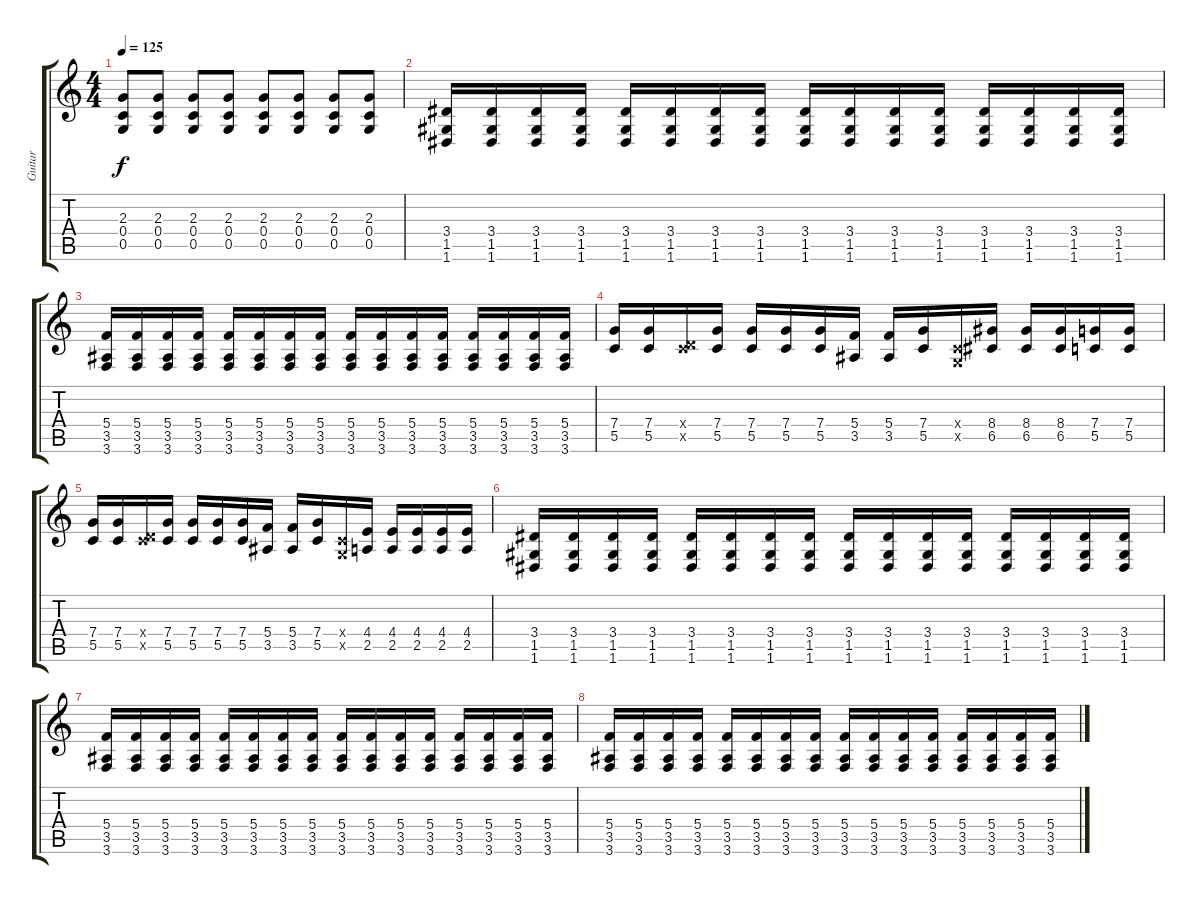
\track ("Guitar" "Guitar") {instrument overdrivenguitar}
\staff {score tabs}
\tuning (D4 A3 F3 C3 G2 D2) {hide}
\ts (4 4)
\tempo 125
\clef g2
\ks c
(2.3 0.4 0.5).8{dy f} (2.3 0.4 0.5).8 (2.3 0.4 0.5).8 (2.3 0.4 0.5).8 (2.3 0.4 0.5).8 (2.3 0.4 0.5).8 (2.3 0.4 0.5).8 (2.3 0.4 0.5).8 |
(3.4 1.5 1.6).16 (3.4 1.5 1.6).16 (3.4 1.5 1.6).16 (3.4 1.5 1.6).16 (3.4 1.5 1.6).16 (3.4 1.5 1.6).16 (3.4 1.5 1.6).16 (3.4 1.5 1.6).16 (3.4 1.5 1.6).16 (3.4 1.5 1.6).16 (3.4 1.5 1.6).16 (3.4 1.5 1.6).16 (3.4 1.5 1.6).16 (3.4 1.5 1.6).16 (3.4 1.5 1.6).16 (3.4 1.5 1.6).16 |
(5.4 3.5 3.6).16 (5.4 3.5 3.6).16 (5.4 3.5 3.6).16 (5.4 3.5 3.6).16 (5.4 3.5 3.6).16 (5.4 3.5 3.6).16 (5.4 3.5 3.6).16 (5.4 3.5 3.6).16 (5.4 3.5 3.6).16 (5.4 3.5 3.6).16 (5.4 3.5 3.6).16 (5.4 3.5 3.6).16 (5.4 3.5 3.6).16 (5.4 3.5 3.6).16 (5.4 3.5 3.6).16 (5.4 3.5 3.6).16 |
(7.4 5.5).16 (7.4 5.5).16 (0.4{x} 7.5{x}).16 (7.4 5.5).16 (7.4 5.5).16 (7.4 5.5).16 (7.4 5.5).16 (5.4 3.5).16 (5.4 3.5).16 (7.4 5.5).16 (0.4{x} 0.5{x}).16 (8.4 6.5).16 (8.4 6.5).16 (8.4 6.5).16 (7.4 5.5).16 (7.4 5.5).16 |
(7.4 5.5).16 (7.4 5.5).16 (0.4{x} 7.5{x}).16 (7.4 5.5).16 (7.4 5.5).16 (7.4 5.5).16 (7.4 5.5).16 (5.4 3.5).16 (5.4 3.5).16 (7.4 5.5).16 (0.4{x} 0.5{x}).16 (4.4 2.5).16 (4.4 2.5).16 (4.4 2.5).16 (4.4 2.5).16 (4.4 2.5).16 |
(3.4 1.5 1.6).16 (3.4 1.5 1.6).16 (3.4 1.5 1.6).16 (3.4 1.5 1.6).16 (3.4 1.5 1.6).16 (3.4 1.5 1.6).16 (3.4 1.5 1.6).16 (3.4 1.5 1.6).16 (3.4 1.5 1.6).16 (3.4 1.5 1.6).16 (3.4 1.5 1.6).16 (3.4 1.5 1.6).16 (3.4 1.5 1.6).16 (3.4 1.5 1.6).16 (3.4 1.5 1.6).16 (3.4 1.5 1.6).16 |
(5.4 3.5 3.6).16 (5.4 3.5 3.6).16 (5.4 3.5 3.6).16 (5.4 3.5 3.6).16 (5.4 3.5 3.6).16 (5.4 3.5 3.6).16 (5.4 3.5 3.6).16 (5.4 3.5 3.6).16 (5.4 3.5 3.6).16 (5.4 3.5 3.6).16 (5.4 3.5 3.6).16 (5.4 3.5 3.6).16 (5.4 3.5 3.6).16 (5.4 3.5 3.6).16 (5.4 3.5 3.6).16 (5.4 3.5 3.6).16 |
(5.4 3.5 3.6).16 (5.4 3.5 3.6).16 (5.4 3.5 3.6).16 (5.4 3.5 3.6).16 (5.4 3.5 3.6).16 (5.4 3.5 3.6).16 (5.4 3.5 3.6).16 (5.4 3.5 3.6).16 (5.4 3.5 3.6).16 (5.4 3.5 3.6).16 (5.4 3.5 3.6).16 (5.4 3.5 3.6).16 (5.4 3.5 3.6).16 (5.4 3.5 3.6).16 (5.4 3.5 3.6).16 (5.4 3.5 3.6).16
